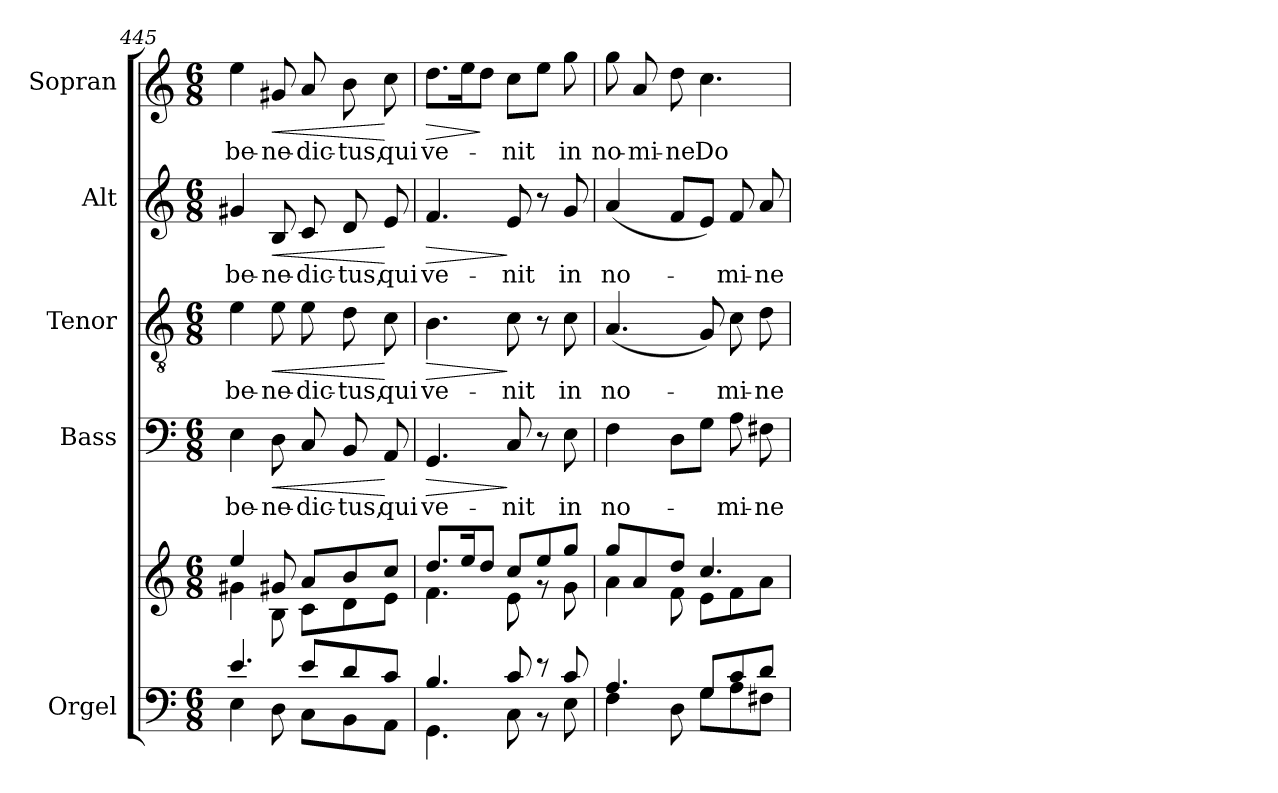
**kern	**kern	**kern	**text	**dynam	**kern	**text	**dynam	**kern	**text	**dynam	**kern	**text	**dynam
*part5	*part5	*part4	*part4	*part4	*part3	*part3	*part3	*part2	*part2	*part2	*part1	*part1	*part1
*staff6	*staff5	*staff4	*staff4	*staff4	*staff3	*staff3	*staff3	*staff2	*staff2	*staff2	*staff1	*staff1	*staff1
*I"Orgel	*	*I"Bass	*	*	*I"Tenor	*	*	*I"Alt	*	*	*I"Sopran	*	*
*I'Org.	*	*I'B	*	*	*I'T	*	*	*I'A	*	*	*I'S	*	*
!!LO:PB:g=z
*clefF4	*clefG2	*clefF4	*	*	*clefGv2	*	*	*clefG2	*	*	*clefG2	*	*
*k[]	*k[]	*k[]	*	*	*k[]	*	*	*k[]	*	*	*k[]	*	*
*C:	*C:	*C:	*	*	*C:	*	*	*C:	*	*	*C:	*	*
*M6/8	*M6/8	*M6/8	*	*	*M6/8	*	*	*M6/8	*	*	*M6/8	*	*
=445	=445	=445	=445	=445	=445	=445	=445	=445	=445	=445	=445	=445	=445
*^	*^	*	*	*	*	*	*	*	*	*	*	*	*
!	!	!	!	!	!LO:LY:b	!	!	!LO:LY:b	!	!	!LO:LY:b	!	!	!LO:LY:b	!
4.e/	4E\	4ee/	4g#X\	4E\	be-	.	4e\	be-	.	4g#X/	be-	.	4ee\	be-	.
!	!	!	!	!	!LO:LY:b	!LO:HP:b	!	!LO:LY:b	!LO:HP:b	!	!LO:LY:b	!LO:HP:b	!	!LO:LY:b	!LO:HP:b
.	8D\	8g#X/	8B\	8D\	-ne-	<	8e\	-ne-	<	8B/	-ne-	<	8g#X/	-ne-	<
!	!	!	!	!	!LO:LY:b	!	!	!LO:LY:b	!	!	!LO:LY:b	!	!	!LO:LY:b	!
8e/L	8C\L	8a/L	8c\L	8C/	-dic-	.	8e\	-dic-	.	8c/	-dic-	.	8a/	-dic-	.
!	!	!	!	!	!LO:LY:b	!	!	!LO:LY:b	!	!	!LO:LY:b	!	!	!LO:LY:b	!
8d/	8BB\	8b/	8d\	8BB/	-tus,	.	8d\	-tus,	.	8d/	-tus,	.	8b\	-tus,	.
!	!	!	!	!	!LO:LY:b	!	!	!LO:LY:b	!	!	!LO:LY:b	!	!	!LO:LY:b	!
8c/J	8AA\J	8cc/J	8e\J	8AA/	qui	[	8c\	qui	[	8e/	qui	[	8cc\	qui	[
=446	=446	=446	=446	=446	=446	=446	=446	=446	=446	=446	=446	=446	=446	=446	=446
!	!	!	!	!	!LO:LY:b	!LO:HP:b	!	!LO:LY:b	!LO:HP:b	!	!LO:LY:b	!LO:HP:b	!	!LO:LY:b	!LO:HP:b
4.B/	4.GG\	8.dd/L	4.f\	4.GG/	ve-	>	4.B\	ve-	>	4.f/	ve-	>	8.dd\L	ve-	>
.	.	16ee/k	.	.	.	.	.	.	.	.	.	.	16ee\k	.	.
.	.	8dd/J	.	.	.	.	.	.	.	.	.	.	8dd\J	.	]
!	!	!	!	!	!LO:LY:b	!	!	!LO:LY:b	!	!	!LO:LY:b	!	!	!LO:LY:b	!
8c/	8C\	8cc/L	8e\	8C/	-nit	]	8c\	-nit	]	8e/	-nit	]	8cc\L	-nit	.
8r	8r	8ee/	8rf	8r	.	.	8r	.	.	8r	.	.	8ee\J	.	.
!	!	!	!	!	!LO:LY:b	!	!	!LO:LY:b	!	!	!LO:LY:b	!	!	!LO:LY:b	!
8c/	8E\	8gg/J	8g\	8E\	in	.	8c\	in	.	8g/	in	.	8gg\	in	.
=447	=447	=447	=447	=447	=447	=447	=447	=447	=447	=447	=447	=447	=447	=447	=447
!	!	!	!	!	!LO:LY:b	!	!	!LO:LY:b	!	!	!LO:LY:b	!	!	!LO:LY:b	!
4.A/	4F\	8gg/L	4a\	4F\	no-	.	(<4.A/	no-	.	(<4a/	no-	.	8gg\	no-	.
!	!	!	!	!	!	!	!	!	!	!	!	!	!	!LO:LY:b	!
.	.	8a/	.	.	.	.	.	.	.	.	.	.	8a/	-mi-	.
!	!	!	!	!	!	!	!	!	!	!	!	!	!	!LO:LY:b	!
.	8D\	8dd/J	8f\	8D\L	.	.	.	.	.	8f/L	.	.	8dd\	-ne	.
!	!	!	!	!	!	!	!	!	!	!	!	!	!	!LO:LY:b	!
8G/L	8G\L	4.cc/	8e\L	8G\J	.	.	8G/)	.	.	8e/J)	.	.	4.cc\	Do-	.
!	!	!	!	!	!LO:LY:b	!	!	!LO:LY:b	!	!	!LO:LY:b	!	!	!	!
8c/	8A\	.	8f\	8A\	-mi-	.	8c\	-mi-	.	8f/	-mi-	.	.	.	.
!	!	!	!	!	!LO:LY:b	!	!	!LO:LY:b	!	!	!LO:LY:b	!	!	!	!
8d/J	8F#X\J	.	8a\J	8F#X\	-ne	.	8d\	-ne	.	8a/	-ne	.	.	.	.
*v	*v	*	*	*	*	*	*	*	*	*	*	*	*	*	*
*	*v	*v	*	*	*	*	*	*	*	*	*	*	*	*
=	=	=	=	=	=	=	=	=	=	=	=	=	=
*-	*-	*-	*-	*-	*-	*-	*-	*-	*-	*-	*-	*-	*-
